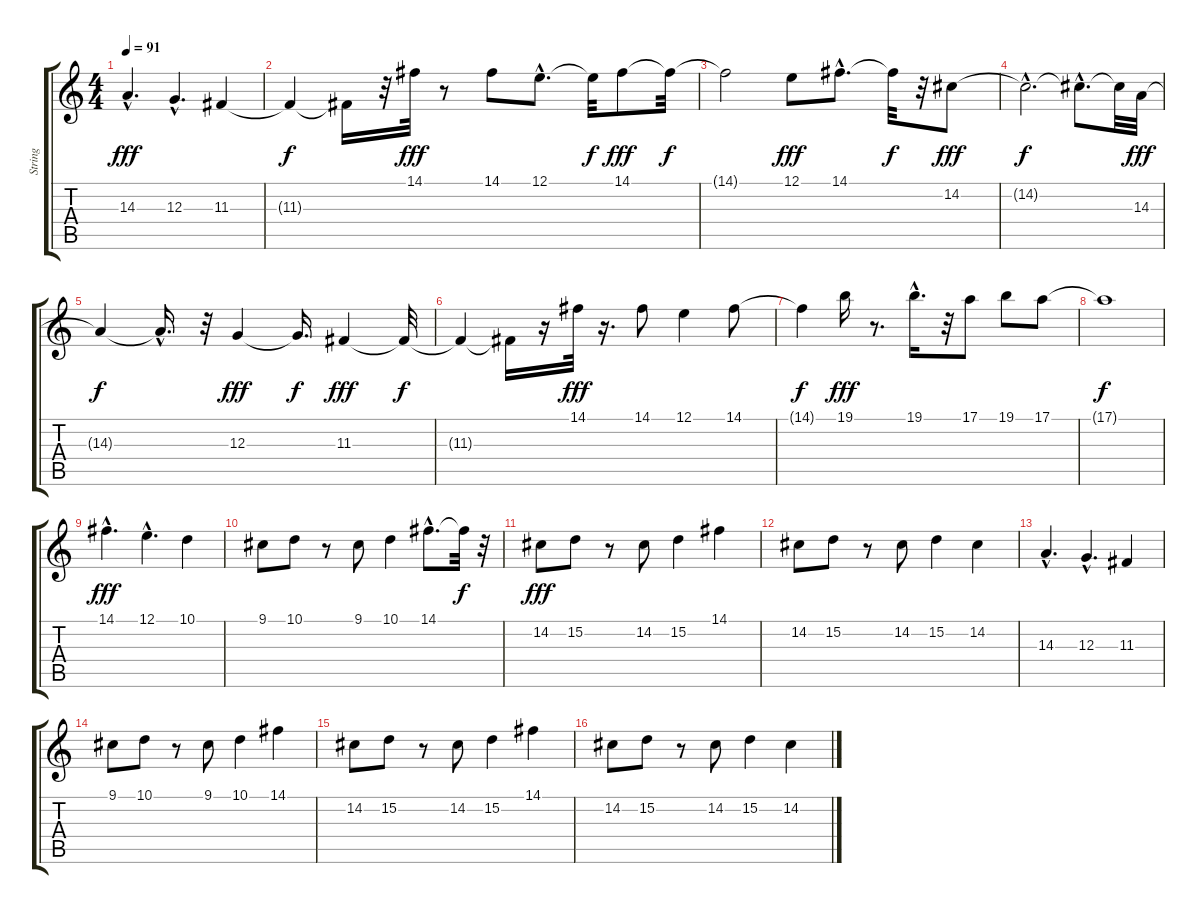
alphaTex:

\track ("String" "String") {instrument stringensemble1}
\staff {score tabs}
\tuning (E4 B3 G3 D3 A2 E2) {hide}
\ts (4 4)
\tempo 91
\clef g2
\ks c
14.3{hac}.4{d dy fff} 12.3{hac}.4{d} 11.3.4 |
11.3{t}.4{dy f} 11.3{t}.16 r.32 14.1.32{dy fff} r.8 14.1.8 12.1{hac}.8{d} 12.1{t}.32{dy f} 14.1.8{dy fff} 14.1{t}.32{dy f} |
14.1{t}.2 12.1.8{dy fff} 14.1{hac}.8{d} 14.1{t}.32{dy f} r.32 14.2.8{dy fff} |
14.2{hac t}.2{d dy f} 14.2{hac t}.8{d} 14.2{t}.32 14.3.32{dy fff} |
14.3{t}.4{dy f} 14.3{hac t}.16{d} r.32 12.3.4{dy fff} 12.3{t}.16{d dy f} 11.3.4{dy fff} 11.3{t}.32{dy f} |
11.3{t}.4 11.3{t}.16 r.16 14.1.32{dy fff} r.16{d} 14.1.8 12.1.4 14.1.8 |
14.1{t}.4{dy f} 19.1.16{dy fff} r.8{d} 19.1{hac}.16{d} r.32 17.1.8 19.1.8 17.1.8 |
17.1{t}.1{dy f} |
14.1{hac}.4{d dy fff} 12.1{hac}.4{d} 10.1.4 |
9.1.8 10.1.8 r.8 9.1.8 10.1.4 14.1{hac}.8{d} 14.1{t}.32{dy f} r.32 |
14.2.8{dy fff} 15.2.8 r.8 14.2.8 15.2.4 14.1.4 |
14.2.8 15.2.8 r.8 14.2.8 15.2.4 14.2.4 |
14.3{hac}.4{d} 12.3{hac}.4{d} 11.3.4 |
9.1.8 10.1.8 r.8 9.1.8 10.1.4 14.1.4 |
14.2.8 15.2.8 r.8 14.2.8 15.2.4 14.1.4 |
14.2.8 15.2.8 r.8 14.2.8 15.2.4 14.2.4
